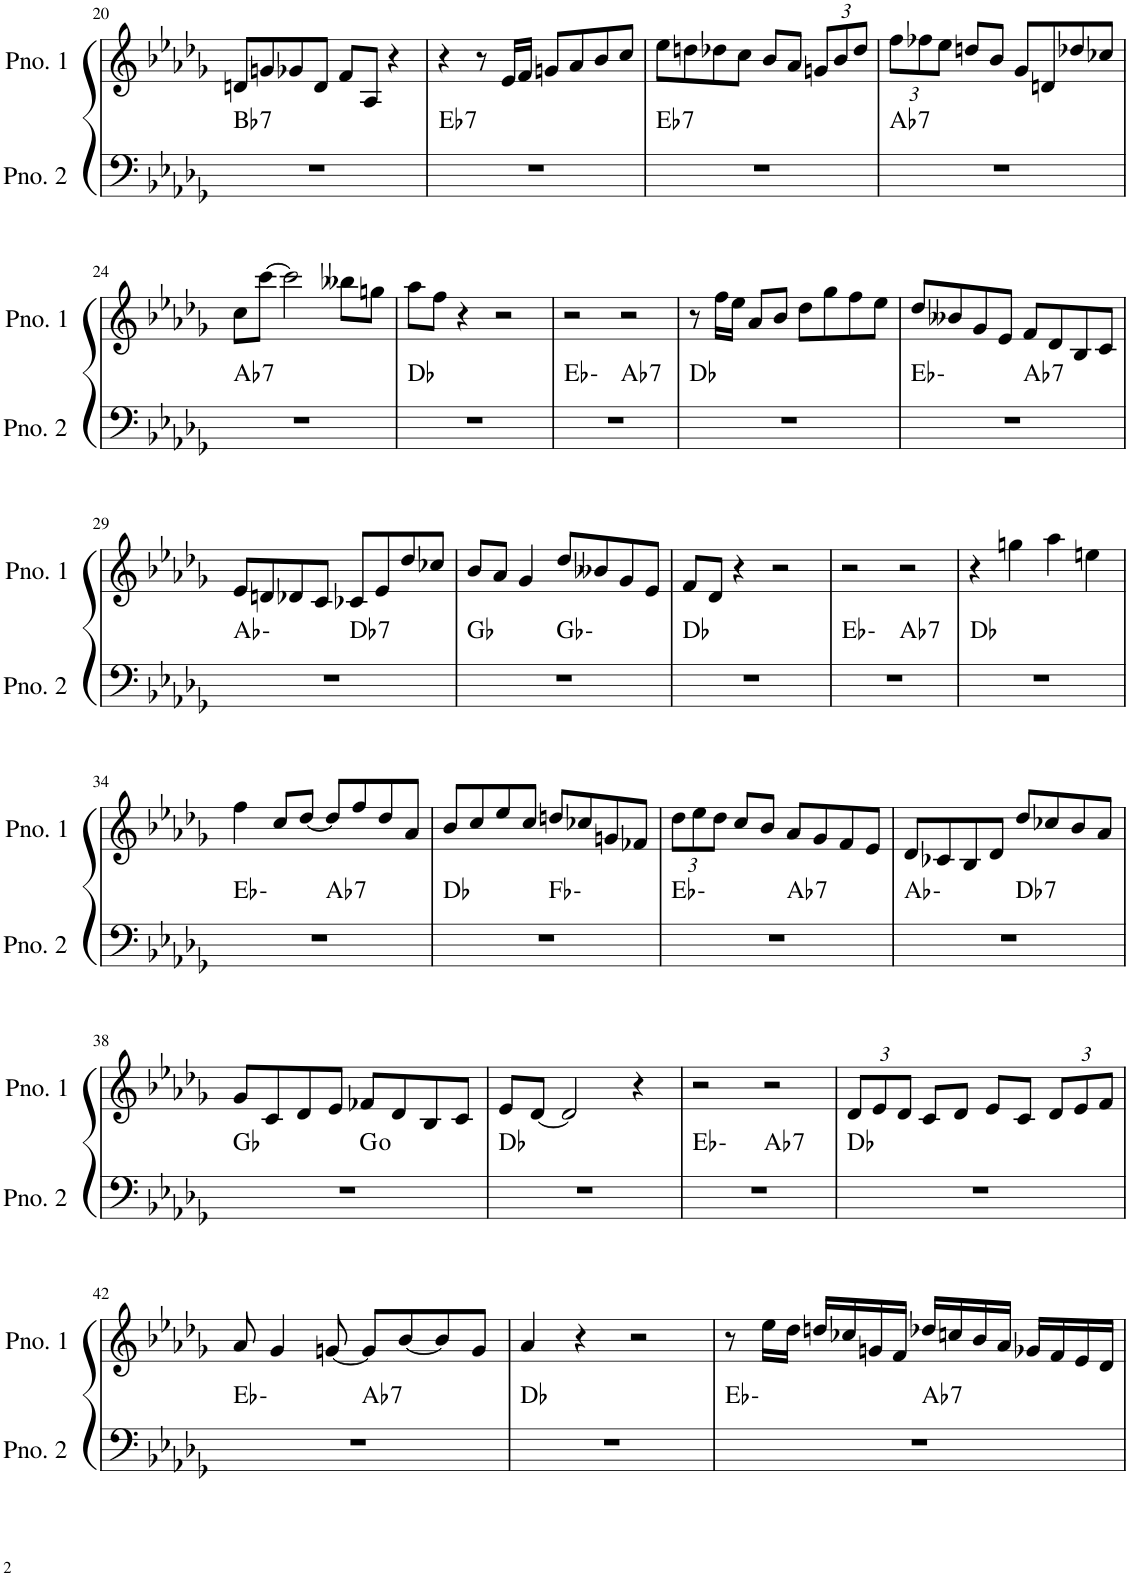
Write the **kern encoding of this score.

**kern	**harte	**kern
*part2	*part2	*part1
*staff2	*	*staff1
*I"ピアノ 2	*	*I"ピアノ 1
!!LO:PB:g=z
*clefF4	*	*clefG2
*k[b-e-a-d-g-]	*	*k[b-e-a-d-g-]
*M4/4	*	*M4/4
=20	=20	=20
!	!LO:H:kt=7	!
1r	Bb:7	8dn/L
.	.	8gn/
.	.	8g-X/
.	.	8d/J
.	.	8f/L
.	.	8A-/J
.	.	4r
=21	=21	=21
!	!LO:H:kt=7	!
1r	Eb:7	4r
.	.	8r
.	.	16e-/LL
.	.	16f/JJ
.	.	8gn/L
.	.	8a-/
.	.	8b-/
.	.	8cc/J
=22	=22	=22
!	!LO:H:kt=7	!
1r	Eb:7	8ee-\L
.	.	8ddn\
.	.	8dd-X\
.	.	8cc\J
.	.	8b-/L
.	.	8a-/J
*	*	*Xbrackettup
.	.	12gn/L
.	.	12b-/
.	.	12dd-/J
=23	=23	=23
!	!LO:H:kt=7	!
1r	Ab:7	12ff\L
.	.	12ff-X\
.	.	12ee-\J
.	.	8ddn/L
.	.	8b-/J
.	.	8g-/L
.	.	8dn/
.	.	8dd-X/
.	.	8cc-X/J
!!LO:LB:g=z
=24	=24	=24
!	!LO:H:kt=7	!
1r	Ab:7	8cc\L
.	.	[8ccc\J
.	.	2ccc\]
.	.	8bb--X\L
.	.	8ggn\J
=25	=25	=25
1r	Db:maj	8aa-\L
.	.	8ff\J
.	.	4r
.	.	2r
=26	=26	=26
*^	*	*
1r	2ryy	Eb:min	2r
!	!	!LO:H:kt=7	!
.	2ryy	Ab:7	2r
*v	*v	*	*
=27	=27	=27
1r	Db:maj	8r
.	.	16ff\LL
.	.	16ee-\JJ
.	.	8a-/L
.	.	8b-/J
.	.	8dd-\L
.	.	8gg-\
.	.	8ff\
.	.	8ee-\J
=28	=28	=28
*^	*	*
1r	2ryy	Eb:min	8dd-/L
.	.	.	8b--X/
.	.	.	8g-/
.	.	.	8e-/J
!	!	!LO:H:kt=7	!
.	2ryy	Ab:7	8f/L
.	.	.	8d-/
.	.	.	8B-/
.	.	.	8c/J
!!LO:LB:g=z
=29	=29	=29	=29
1r	2ryy	Ab:min	8e-/L
.	.	.	8dn/
.	.	.	8d-X/
.	.	.	8c/J
!	!	!LO:H:kt=7	!
.	2ryy	Db:7	8c-X/L
.	.	.	8e-/
.	.	.	8dd-/
.	.	.	8cc-X/J
=30	=30	=30	=30
1r	2ryy	Gb:maj	8b-/L
.	.	.	8a-/J
.	.	.	4g-/
.	2ryy	Gb:min	8dd-/L
.	.	.	8b--X/
.	.	.	8g-/
.	.	.	8e-/J
*v	*v	*	*
=31	=31	=31
1r	Db:maj	8f/L
.	.	8d-/J
.	.	4r
.	.	2r
=32	=32	=32
*^	*	*
1r	2ryy	Eb:min	2r
!	!	!LO:H:kt=7	!
.	2ryy	Ab:7	2r
*v	*v	*	*
=33	=33	=33
1r	Db:maj	4r
.	.	4ggn\
.	.	4aa-\
.	.	4een\
!!LO:LB:g=z
=34	=34	=34
*^	*	*
1r	2ryy	Eb:min	4ff\
.	.	.	8cc/L
.	.	.	[8dd-/J
!	!	!LO:H:kt=7	!
.	2ryy	Ab:7	8dd-/L]
.	.	.	8ff/
.	.	.	8dd-/
.	.	.	8a-/J
=35	=35	=35	=35
1r	2ryy	Db:maj	8b-/L
.	.	.	8cc/
.	.	.	8ee-/
.	.	.	8cc/J
.	2ryy	Fb:min	8ddn/L
.	.	.	8cc-X/
.	.	.	8gn/
.	.	.	8f-X/J
=36	=36	=36	=36
1r	2ryy	Eb:min	12dd-\L
.	.	.	12ee-\
.	.	.	12dd-\J
.	.	.	8cc/L
.	.	.	8b-/J
!	!	!LO:H:kt=7	!
.	2ryy	Ab:7	8a-/L
.	.	.	8g-/
.	.	.	8f/
.	.	.	8e-/J
=37	=37	=37	=37
1r	2ryy	Ab:min	8d-/L
.	.	.	8c-X/
.	.	.	8B-/
.	.	.	8d-/J
!	!	!LO:H:kt=7	!
.	2ryy	Db:7	8dd-/L
.	.	.	8cc-X/
.	.	.	8b-/
.	.	.	8a-/J
!!LO:LB:g=z
=38	=38	=38	=38
1r	2ryy	Gb:maj	8g-/L
.	.	.	8c/
.	.	.	8d-/
.	.	.	8e-/J
.	2ryy	G:dim	8f-X/L
.	.	.	8d-/
.	.	.	8B-/
.	.	.	8c/J
*v	*v	*	*
=39	=39	=39
1r	Db:maj	8e-/L
.	.	[8d-/J
.	.	2d-/]
.	.	4r
=40	=40	=40
*^	*	*
1r	2ryy	Eb:min	2r
!	!	!LO:H:kt=7	!
.	2ryy	Ab:7	2r
*v	*v	*	*
=41	=41	=41
1r	Db:maj	12d-/L
.	.	12e-/
.	.	12d-/J
.	.	8c/L
.	.	8d-/J
.	.	8e-/L
.	.	8c/J
.	.	12d-/L
.	.	12e-/
.	.	12f/J
!!LO:LB:g=z
=42	=42	=42
*^	*	*
1r	2ryy	Eb:min	8a-/
.	.	.	4g-/
.	.	.	[8gn/
!	!	!LO:H:kt=7	!
.	2ryy	Ab:7	8g/L]
.	.	.	[8b-/
.	.	.	8b-/]
.	.	.	8g/J
*v	*v	*	*
=43	=43	=43
1r	Db:maj	4a-/
.	.	4r
.	.	2r
=44	=44	=44
*^	*	*
1r	2ryy	Eb:min	8r
.	.	.	16ee-\LL
.	.	.	16dd-\JJ
.	.	.	16ddn/LL
.	.	.	16cc-X/
.	.	.	16gn/
.	.	.	16f/JJ
!	!	!LO:H:kt=7	!
.	2ryy	Ab:7	16dd-X/LL
.	.	.	16ccn/
.	.	.	16b-/
.	.	.	16a-/JJ
.	.	.	16g-X/LL
.	.	.	16f/
.	.	.	16e-/
.	.	.	16d-/JJ
*v	*v	*	*
=	=	=
*-	*-	*-
